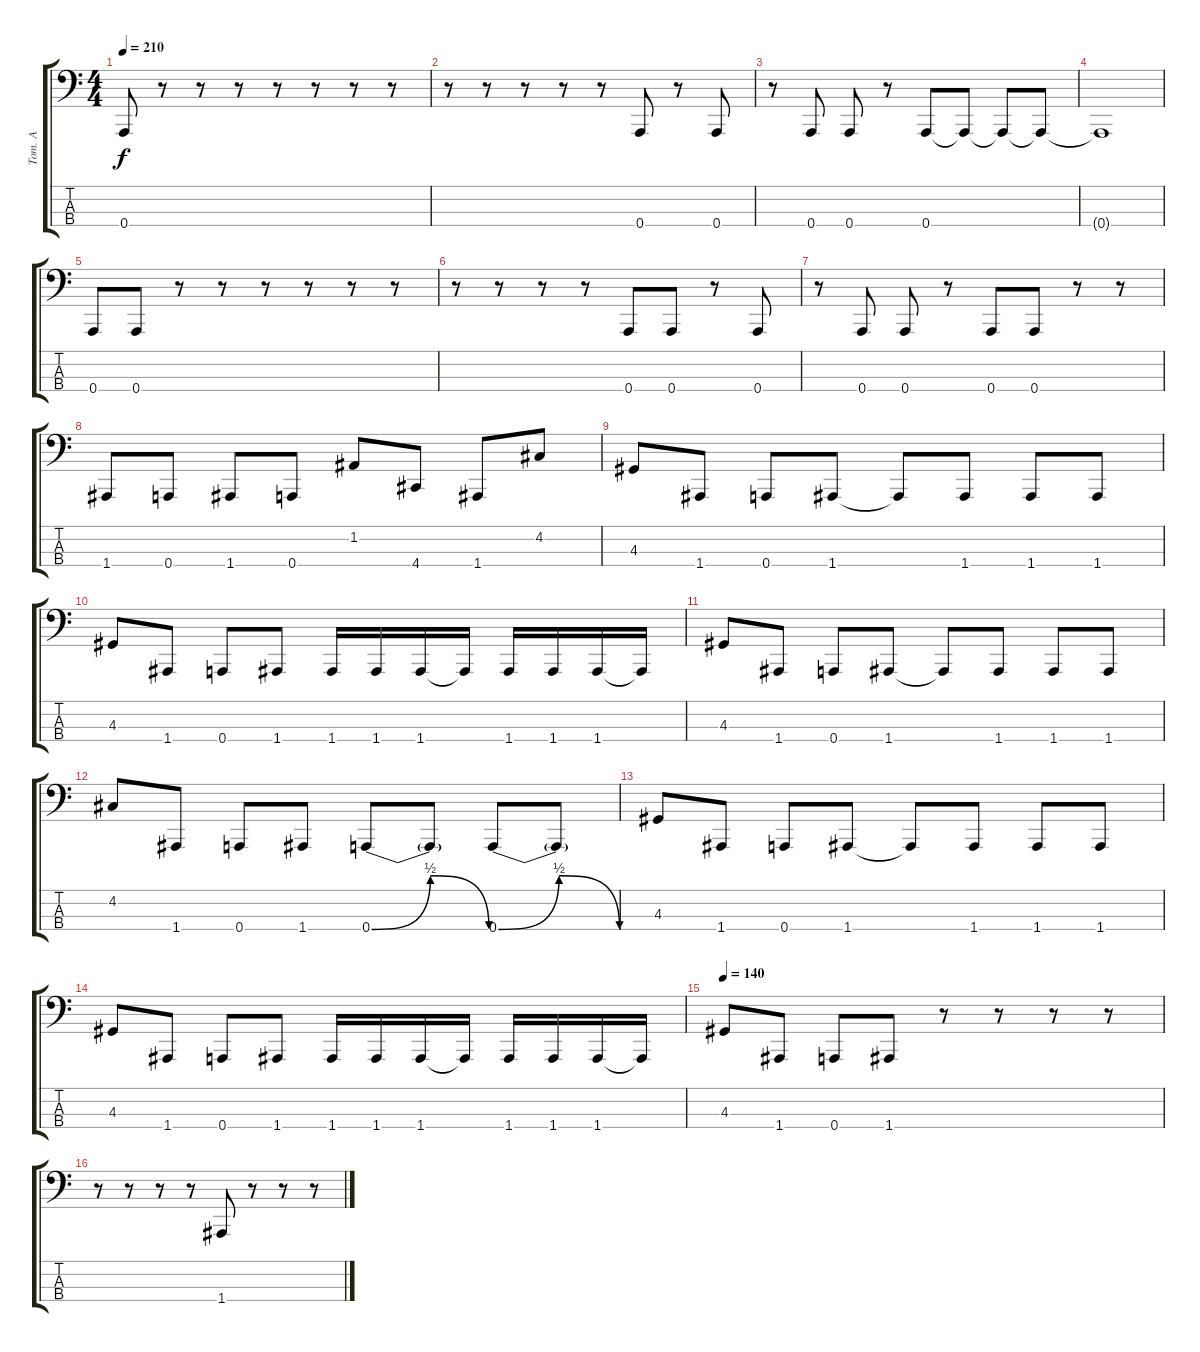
\track ("Tom. A" "Tom. A") {instrument electricbasspick}
\staff {score tabs}
\tuning (D2 A1 E1 A0) {hide}
\ts (4 4)
\tempo 210
\clef f4
\ks c
0.4.8{dy f} r.8 r.8 r.8 r.8 r.8 r.8 r.8 |
r.8 r.8 r.8 r.8 r.8 0.4.8 r.8 0.4.8 |
r.8 0.4.8 0.4.8 r.8 0.4.8 0.4{t}.8 0.4{t}.8 0.4{t}.8 |
0.4{t}.1 |
0.4.8 0.4.8 r.8 r.8 r.8 r.8 r.8 r.8 |
r.8 r.8 r.8 r.8 0.4.8 0.4.8 r.8 0.4.8 |
r.8 0.4.8 0.4.8 r.8 0.4.8 0.4.8 r.8 r.8 |
1.4.8 0.4.8 1.4.8 0.4.8 1.2.8 4.4.8 1.4.8 4.2.8 |
4.3.8 1.4.8 0.4.8 1.4.8 1.4{t}.8 1.4.8 1.4.8 1.4.8 |
4.3.8 1.4.8 0.4.8 1.4.8 1.4.16 1.4.16 1.4.16 1.4{t}.16 1.4.16 1.4.16 1.4.16 1.4{t}.16 |
4.3.8 1.4.8 0.4.8 1.4.8 1.4{t}.8 1.4.8 1.4.8 1.4.8 |
4.2.8 1.4.8 0.4.8 1.4.8 0.4{be (bendrelease 0 0 30 2 30 2 60 0)}.8 0.4{t}.8 0.4{be (bendrelease 0 0 30 2 30 2 60 0)}.8 0.4{t}.8 |
4.3.8 1.4.8 0.4.8 1.4.8 1.4{t}.8 1.4.8 1.4.8 1.4.8 |
4.3.8 1.4.8 0.4.8 1.4.8 1.4.16 1.4.16 1.4.16 1.4{t}.16 1.4.16 1.4.16 1.4.16 1.4{t}.16 |
\tempo 140
4.3.8 1.4.8 0.4.8 1.4.8 r.8 r.8 r.8 r.8 |
r.8 r.8 r.8 r.8 1.4.8 r.8 r.8 r.8
